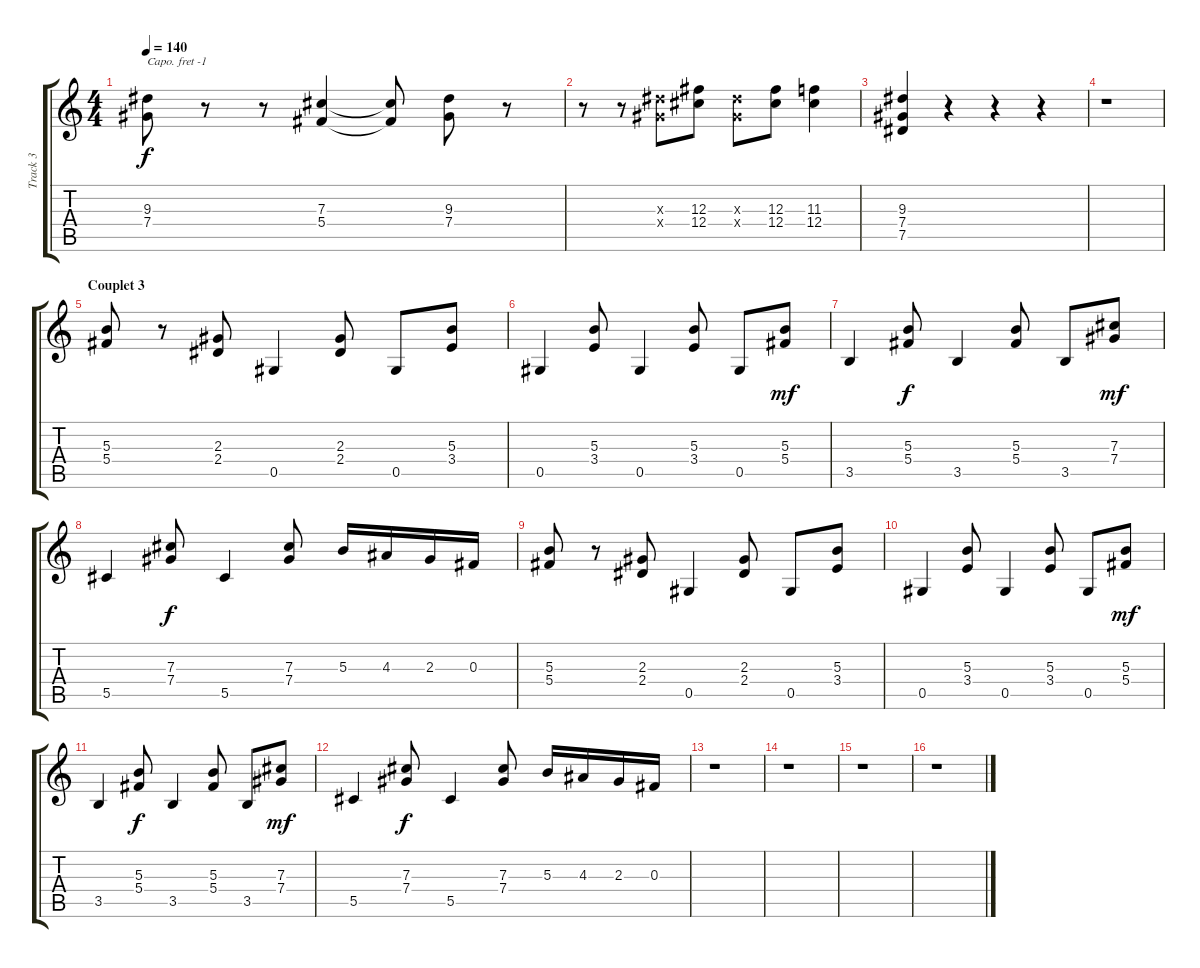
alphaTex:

\track ("Track 3" "Track 3") {instrument overdrivenguitar}
\staff {score tabs}
\capo -1
\tuning (E4 B3 G3 D3 A2 E2) {hide}
\ts (4 4)
\tempo 140
\clef g2
\ks c
(9.3 7.4).8{dy f} r.8 r.8 (7.3 5.4).4 (7.3{t} 5.4{t}).8 (9.3 7.4).8 r.8 |
r.8 r.8 (9.3{x} 7.4{x}).8 (12.3 12.4).8 (9.3{x} 7.4{x}).8 (12.3 12.4).8 (11.3 12.4).4 |
(9.3 7.4 7.5).4 r.4 r.4 r.4 |
r.1 |
\section ("" "Couplet 3")
(5.3 5.4).8 r.8 (2.3 2.4).8 0.5.4 (2.3 2.4).8 0.5.8 (5.3 3.4).8 |
0.5.4 (5.3 3.4).8 0.5.4 (5.3 3.4).8 0.5.8 (5.3 5.4).8{dy mf} |
3.5.4 (5.3 5.4).8{dy f} 3.5.4 (5.3 5.4).8 3.5.8 (7.3 7.4).8{dy mf} |
5.5.4 (7.3 7.4).8{dy f} 5.5.4 (7.3 7.4).8 5.3.16 4.3.16 2.3.16 0.3.16 |
(5.3 5.4).8 r.8 (2.3 2.4).8 0.5.4 (2.3 2.4).8 0.5.8 (5.3 3.4).8 |
0.5.4 (5.3 3.4).8 0.5.4 (5.3 3.4).8 0.5.8 (5.3 5.4).8{dy mf} |
3.5.4 (5.3 5.4).8{dy f} 3.5.4 (5.3 5.4).8 3.5.8 (7.3 7.4).8{dy mf} |
5.5.4 (7.3 7.4).8{dy f} 5.5.4 (7.3 7.4).8 5.3.16 4.3.16 2.3.16 0.3.16 |
r.1 |
r.1 |
r.1 |
r.1
